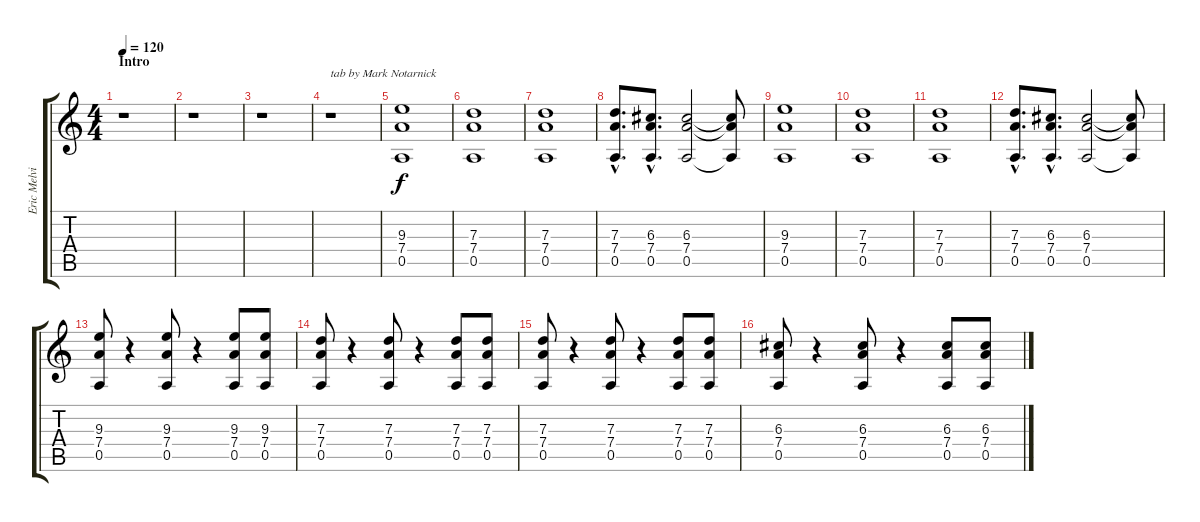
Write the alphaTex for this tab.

\track ("Eric Melvin" "Eric Melvi") {instrument overdrivenguitar}
\staff {score tabs}
\tuning (E4 B3 G3 D3 A2 E2) {hide}
\ts (4 4)
\section ("" "Intro")
\tempo 120
\tempo 110
\tempo 120
\clef g2
\ks c
r.1{dy f instrument overdrivenguitar} |
r.1 |
r.1 |
r.1{txt "tab by Mark Notarnick"} |
(9.3 7.4 0.5).1 |
(7.3 7.4 0.5).1 |
(7.3 7.4 0.5).1 |
(7.3{hac} 7.4{hac} 0.5{hac}).8{d} (6.3{hac} 7.4{hac} 0.5{hac}).8{d} (6.3 7.4 0.5).2 (6.3{t} 7.4{t} 0.5{t}).8 |
(9.3 7.4 0.5).1 |
(7.3 7.4 0.5).1 |
(7.3 7.4 0.5).1 |
(7.3{hac} 7.4{hac} 0.5{hac}).8{d} (6.3{hac} 7.4{hac} 0.5{hac}).8{d} (6.3 7.4 0.5).2 (6.3{t} 7.4{t} 0.5{t}).8 |
(9.3 7.4 0.5).8 r.4 (9.3 7.4 0.5).8 r.4 (9.3 7.4 0.5).8 (9.3 7.4 0.5).8 |
(7.3 7.4 0.5).8 r.4 (7.3 7.4 0.5).8 r.4 (7.3 7.4 0.5).8 (7.3 7.4 0.5).8 |
(7.3 7.4 0.5).8 r.4 (7.3 7.4 0.5).8 r.4 (7.3 7.4 0.5).8 (7.3 7.4 0.5).8 |
(6.3 7.4 0.5).8 r.4 (6.3 7.4 0.5).8 r.4 (6.3 7.4 0.5).8 (6.3 7.4 0.5).8
